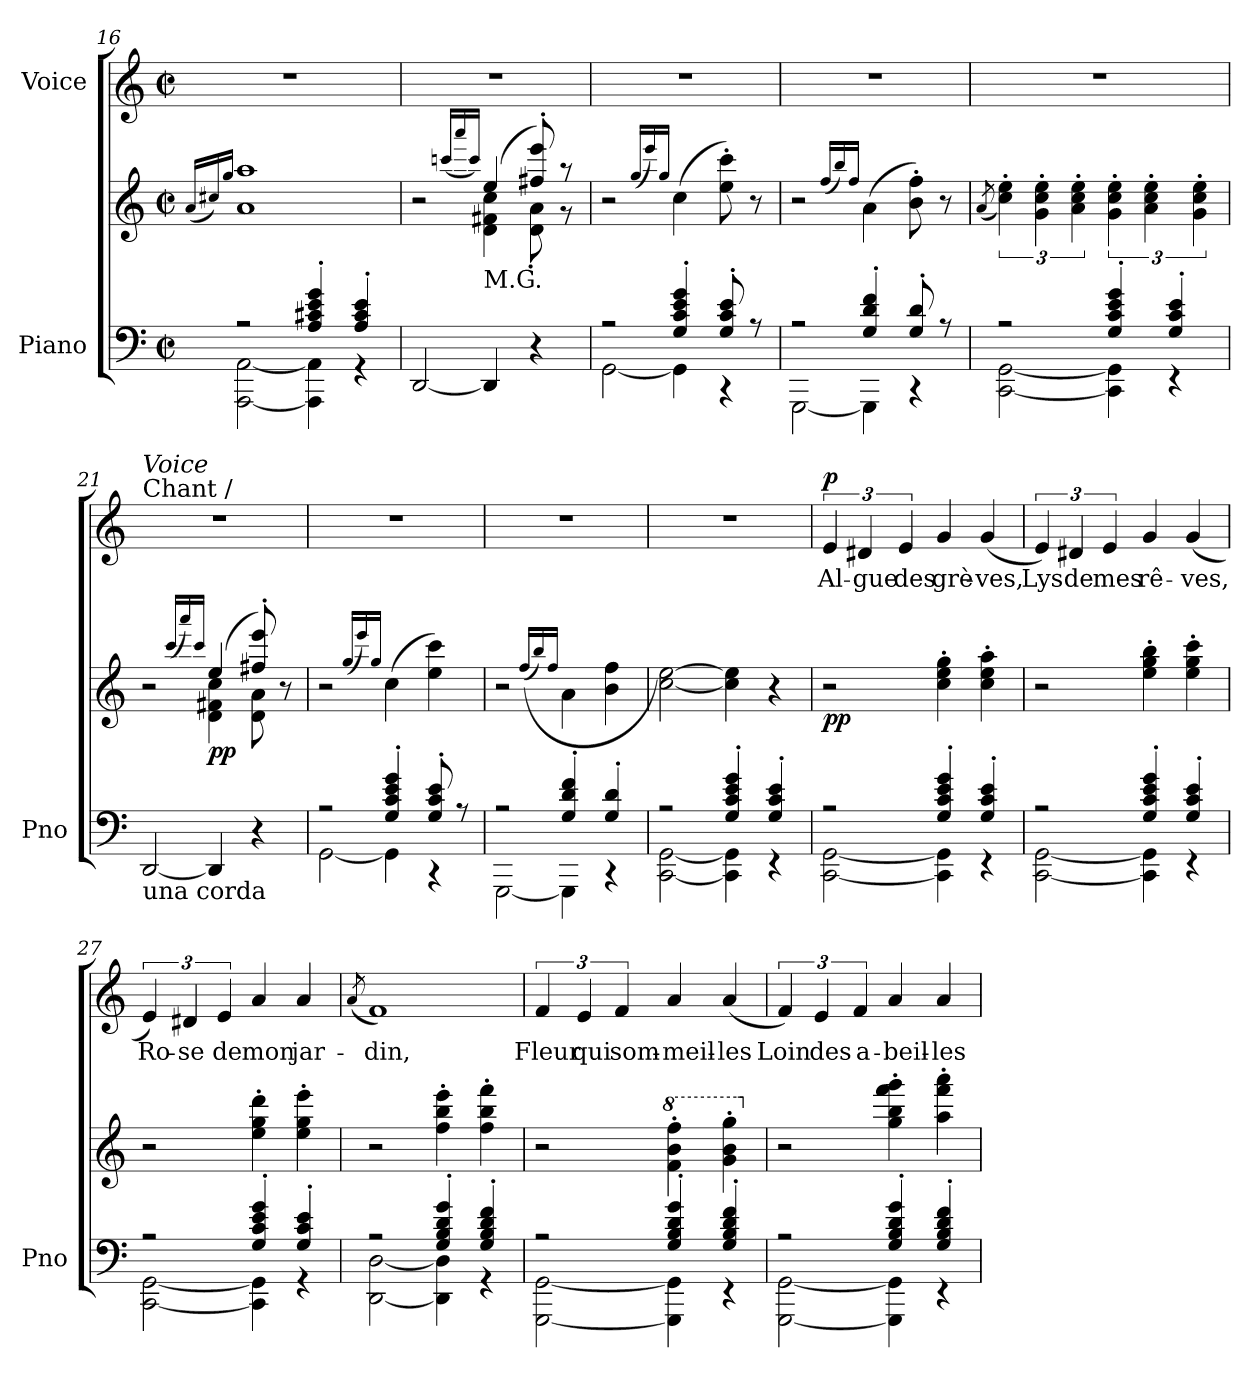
**kern	**kern	**dynam	**kern	**text	**dynam
*part2	*part2	*part2	*part1	*part1	*part1
*staff3	*staff2	*staff2/3	*staff1	*staff1	*staff1
*I"Piano	*	*	*I"Voice	*	*
*I'Pno	*	*	*	*	*
*clefF4	*clefG2	*	*clefG2	*	*
*k[]	*k[]	*	*k[]	*	*
*M2/2	*M2/2	*	*M2/2	*	*
*met(c|)	*met(c|)	*	*met(c|)	*	*
=16	=16	=16	=16	=16	=16
.	(16qa/LL	.	.	.	.
.	16qcc#X/)	.	.	.	.
.	16qgg/JJ	.	.	.	.
*^	*	*	*	*	*
2r	[2AAA\ [2AA\	1a 1aa	.	1r	.	.
4A/' 4c#X/' 4e/' 4g/'	4AAA\] 4AA\]	.	.	.	.	.
4A/' 4c#/' 4e/'	4r	.	.	.	.	.
*v	*v	*	*	*	*	*
=17	=17	=17	=17	=17	=17
*	*^	*	*	*	*
[2DD/	2r	2ryy	.	1r	.	.
.	(16qcccn/LL	.	.	.	.	.
.	16qaaa/	.	.	.	.	.
.	16qccc/JJ)	.	.	.	.	.
!	!LO:TX:b:t=M.G.	!	!	!	!	!
4DD/]	(>4ee/	4d\ 4f#X\ 4cc\	.	.	.	.
4r	8ff#X/'> 8eee/'>)	8d\' 8a\'	.	.	.	.
.	8r	8r	.	.	.	.
*	*v	*v	*	*	*	*
=18	=18	=18	=18	=18	=18
*^	*	*	*	*	*
2r	[2GG\	2r	.	1r	.	.
.	.	(16qgg/LL	.	.	.	.
.	.	16qeee/)	.	.	.	.
.	.	16qgg/JJ	.	.	.	.
4G/' 4c/' 4e/' 4g/'	4GG\]	(>4cc\	.	.	.	.
8G/' 8c/' 8e/'	4r	8ee\'> 8ccc\'>)	.	.	.	.
8r	.	8r	.	.	.	.
=19	=19	=19	=19	=19	=19	=19
2r	[2GGG\	2r	.	1r	.	.
.	.	(16qff/LL	.	.	.	.
.	.	16qbb/)	.	.	.	.
.	.	16qff/JJ	.	.	.	.
4G/' 4d/' 4f/'	4GGG\]	(>4a\	.	.	.	.
8G/' 8d/'	4r	8b\'> 8ff\'>)	.	.	.	.
8r	.	8r	.	.	.	.
=20	=20	=20	=20	=20	=20	=20
.	.	(8qa/	.	.	.	.
2r	[2CC\ [2GG\	6cc\' 6ee\')	.	1r	.	.
.	.	6g\' 6cc\' 6ee\'	.	.	.	.
.	.	6a\' 6cc\' 6ee\'	.	.	.	.
4G/' 4c/' 4e/' 4g/'	4CC\] 4GG\]	6g\' 6cc\' 6ee\'	.	.	.	.
.	.	6a\' 6cc\' 6ee\'	.	.	.	.
4G/' 4c/' 4e/'	4r	.	.	.	.	.
.	.	6g\' 6cc\' 6ee\'	.	.	.	.
*v	*v	*	*	*	*	*
=21	=21	=21	=21	=21	=21
*	*^	*	*	*	*
!	!	!	!	!LO:TX:a:t=Chant /	!	!
!	!	!	!	!LO:TX:a:i:t=Voice	!	!
!LO:TX:b:t=una corda	!	!	!	!	!	!
[2DD/	2r	2ryy	.	1r	.	.
.	(16qccc/LL	.	.	.	.	.
.	16qaaa/)	.	.	.	.	.
.	16qccc/JJ	.	.	.	.	.
!	!	!	!LO:DY:b	!	!	!
4DD/]	(>4ee/	4d\ 4f#X\ 4cc\	pp	.	.	.
4r	8ff#X/'> 8eee/'>)	8d\ 8a\	.	.	.	.
.	8r	8ryy	.	.	.	.
*	*v	*v	*	*	*	*
=22	=22	=22	=22	=22	=22
*^	*	*	*	*	*
2r	[2GG\	2r	.	1r	.	.
.	.	(16qgg/LL	.	.	.	.
.	.	16qeee/)	.	.	.	.
.	.	16qgg/JJ	.	.	.	.
4G/' 4c/' 4e/' 4g/'	4GG\]	(>4cc\	.	.	.	.
8G/' 8c/' 8e/'	4r	4ee\ 4ccc\)	.	.	.	.
8r	.	.	.	.	.	.
=23	=23	=23	=23	=23	=23	=23
2r	[2GGG\	2r	.	1r	.	.
.	.	((>16qff/LL	.	.	.	.
.	.	16qbb/)	.	.	.	.
.	.	16qff/JJ	.	.	.	.
4G/' 4d/' 4f/'	4GGG\]	4a\	.	.	.	.
4G/' 4d/'	4r	4b\ 4ff\	.	.	.	.
=24	=24	=24	=24	=24	=24	=24
2r	[2CC\ [2GG\	[2cc\ [2ee\)	.	1r	.	.
4G/' 4c/' 4e/' 4g/'	4CC\] 4GG\]	4cc\] 4ee\]	.	.	.	.
4G/' 4c/' 4e/'	4r	4r	.	.	.	.
=25	=25	=25	=25	=25	=25	=25
!	!	!	!LO:DY:b	!	!	!LO:DY:a
2r	[2CC\ [2GG\	2r	pp	6e/	Al-	p
.	.	.	.	6d#X/	-gue	.
.	.	.	.	6e/	des	.
4G/' 4c/' 4e/' 4g/'	4CC\] 4GG\]	4cc\' 4ee\' 4gg\'	.	4g/	grè-	.
4G/' 4c/' 4e/'	4r	4cc\' 4ee\' 4aa\'	.	(4g/	-ves,	.
=26	=26	=26	=26	=26	=26	=26
2r	[2CC\ [2GG\	2r	.	6e/)	Lys	.
.	.	.	.	6d#X/	de	.
.	.	.	.	6e/	mes	.
4G/' 4c/' 4e/' 4g/'	4CC\] 4GG\]	4ee\' 4gg\' 4bb\'	.	4g/	rê-	.
4G/' 4c/' 4e/'	4r	4ee\' 4gg\' 4ccc\'	.	(4g/	-ves,	.
=27	=27	=27	=27	=27	=27	=27
2r	[2CC\ [2GG\	2r	.	6e/)	Ro-	.
.	.	.	.	6d#X/	-se	.
.	.	.	.	6e/	de	.
4G/' 4c/' 4e/' 4g/'	4CC\] 4GG\]	4ee\' 4gg\' 4ddd\'	.	4a/	mon	.
4G/' 4c/' 4e/'	4r	4ee\' 4gg\' 4eee\'	.	4a/	jar-	.
=28	=28	=28	=28	=28	=28	=28
.	.	.	.	(8qa/	.	.
2r	[2DD\ [2D\	2r	.	1f)	din,	.
4G/' 4B/' 4d/' 4g/'	4DD\] 4D\]	4ff\' 4bb\' 4eee\'	.	.	.	.
4G/' 4B/' 4d/' 4f/'	4r	4ff\' 4bb\' 4fff\'	.	.	.	.
=29	=29	=29	=29	=29	=29	=29
2r	[2GGG\ [2GG\	2r	.	6f/	Fleur	.
.	.	.	.	6e/	qui	.
.	.	.	.	6f/	som-	.
*	*	*8va	*	*	*	*
4G/' 4B/' 4d/' 4g/'	4GGG\] 4GG\]	4ff\' 4bb\' 4fff\'	.	4a/	-meil-	.
4G/' 4B/' 4d/' 4f/'	4r	4gg\' 4bb\' 4ggg\'	.	(4a/	-les	.
=30	=30	=30	=30	=30	=30	=30
*	*	*X8va	*	*	*	*
2r	[2GGG\ [2GG\	2r	.	6f/)	Loin	.
.	.	.	.	6e/	des	.
.	.	.	.	6f/	a-	.
4G/' 4B/' 4d/' 4g/'	4GGG\] 4GG\]	4gg\' 4bb\' 4fff\' 4ggg\'	.	4a/	-beil-	.
4G/' 4B/' 4d/' 4f/'	4r	4aa\' 4fff\' 4aaa\'	.	4a/	-les	.
*v	*v	*	*	*	*	*
=	=	=	=	=	=
*-	*-	*-	*-	*-	*-
